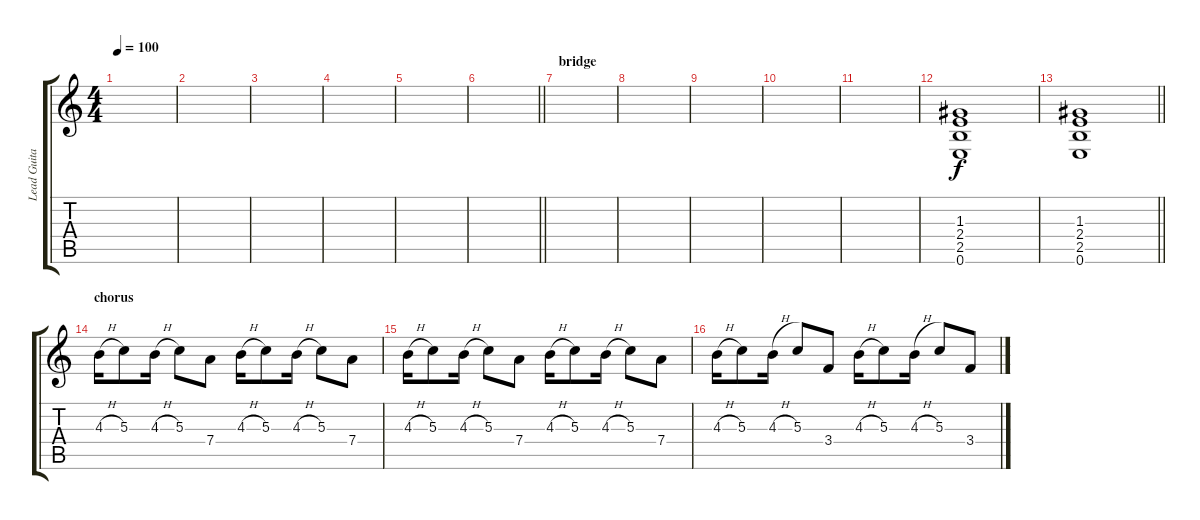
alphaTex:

\track ("Lead Guitar" "Lead Guita") {instrument overdrivenguitar}
\staff {score tabs}
\tuning (E4 B3 G3 D3 A2 E2) {hide}
\ts (4 4)
\tempo 100
\clef g2
\ks c
|
|
|
|
|
\barLineRight lightlight
|
\section ("" "bridge")
|
|
|
|
|
(1.3 2.4 2.5 0.6).1 |
\barLineRight lightlight
(1.3 2.4 2.5 0.6).1 |
\section ("" "chorus")
4.3{h}.16 5.3.8 4.3{h}.16 5.3.8 7.4.8 4.3{h}.16 5.3.8 4.3{h}.16 5.3.8 7.4.8 |
4.3{h}.16 5.3.8 4.3{h}.16 5.3.8 7.4.8 4.3{h}.16 5.3.8 4.3{h}.16 5.3.8 7.4.8 |
4.3{h}.16 5.3.8 4.3{h}.16 5.3.8 3.4.8 4.3{h}.16 5.3.8 4.3{h}.16 5.3.8 3.4.8
